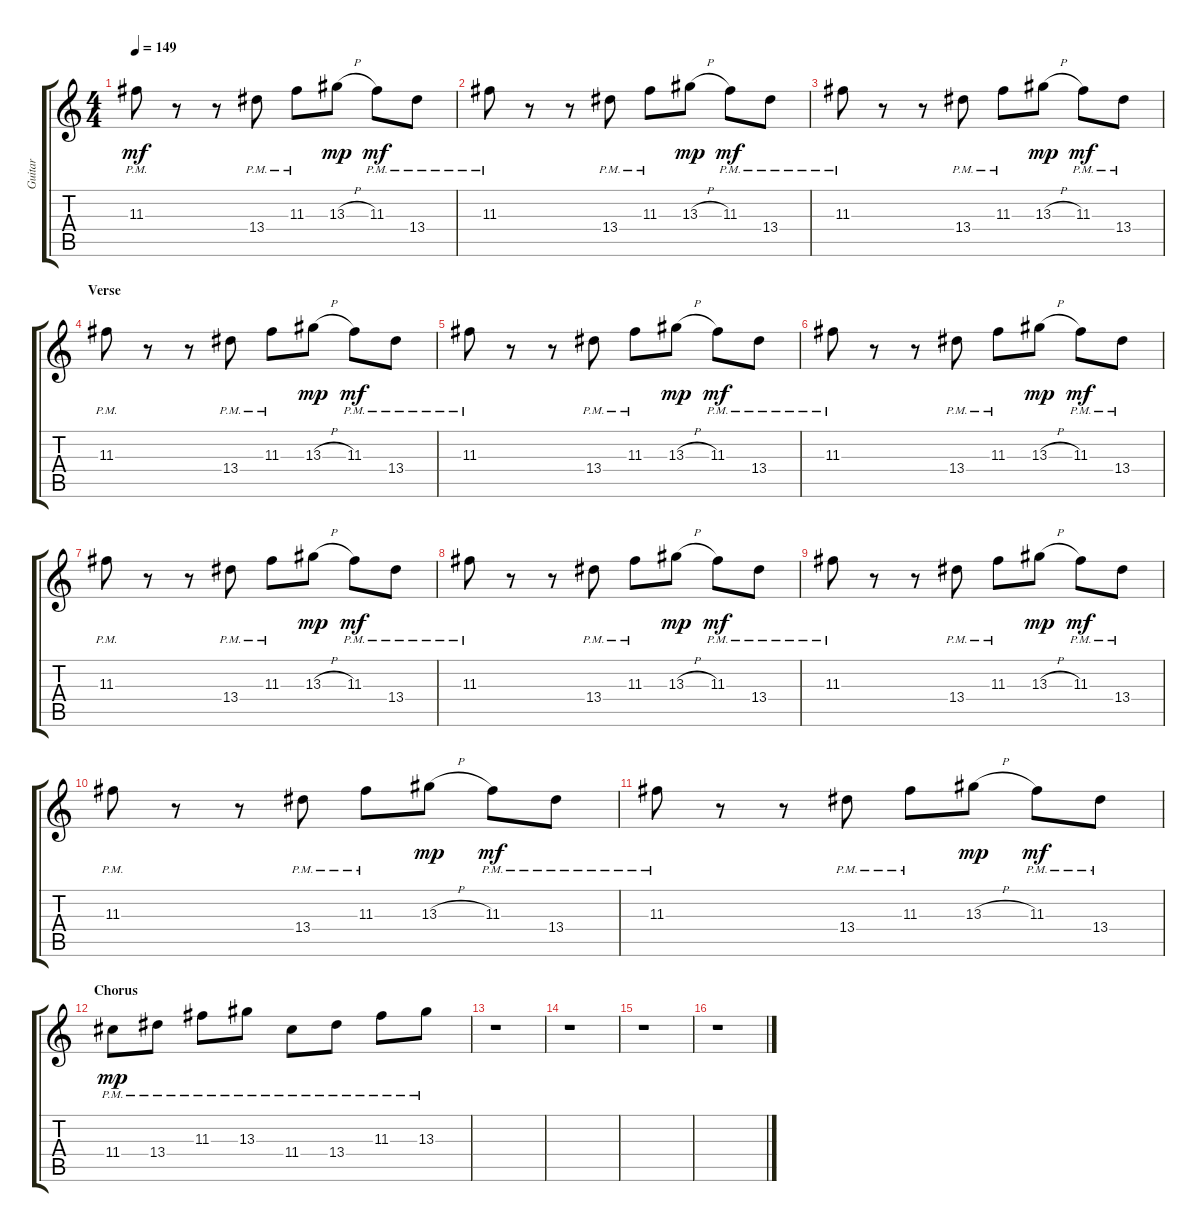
\track ("Guitar" "Guitar") {instrument electricguitarclean}
\staff {score tabs}
\tuning (E4 B3 G3 D3 A2 E2) {hide}
\ts (4 4)
\tempo 149
\clef g2
\ks c
11.3{pm}.8{dy mf} r.8 r.8 13.4{pm}.8 11.3{pm}.8 13.3{h}.8{dy mp} 11.3{pm}.8{dy mf} 13.4{pm}.8 |
11.3{pm}.8 r.8 r.8 13.4{pm}.8 11.3{pm}.8 13.3{h}.8{dy mp} 11.3{pm}.8{dy mf} 13.4{pm}.8 |
11.3{pm}.8 r.8 r.8 13.4{pm}.8 11.3{pm}.8 13.3{h}.8{dy mp} 11.3{pm}.8{dy mf} 13.4{pm}.8 |
\section ("" "Verse")
11.3{pm}.8 r.8 r.8 13.4{pm}.8 11.3{pm}.8 13.3{h}.8{dy mp} 11.3{pm}.8{dy mf} 13.4{pm}.8 |
11.3{pm}.8 r.8 r.8 13.4{pm}.8 11.3{pm}.8 13.3{h}.8{dy mp} 11.3{pm}.8{dy mf} 13.4{pm}.8 |
11.3{pm}.8 r.8 r.8 13.4{pm}.8 11.3{pm}.8 13.3{h}.8{dy mp} 11.3{pm}.8{dy mf} 13.4{pm}.8 |
11.3{pm}.8 r.8 r.8 13.4{pm}.8 11.3{pm}.8 13.3{h}.8{dy mp} 11.3{pm}.8{dy mf} 13.4{pm}.8 |
11.3{pm}.8 r.8 r.8 13.4{pm}.8 11.3{pm}.8 13.3{h}.8{dy mp} 11.3{pm}.8{dy mf} 13.4{pm}.8 |
11.3{pm}.8 r.8 r.8 13.4{pm}.8 11.3{pm}.8 13.3{h}.8{dy mp} 11.3{pm}.8{dy mf} 13.4{pm}.8 |
11.3{pm}.8 r.8 r.8 13.4{pm}.8 11.3{pm}.8 13.3{h}.8{dy mp} 11.3{pm}.8{dy mf} 13.4{pm}.8 |
11.3{pm}.8 r.8 r.8 13.4{pm}.8 11.3{pm}.8 13.3{h}.8{dy mp} 11.3{pm}.8{dy mf} 13.4{pm}.8 |
\section ("" "Chorus")
11.4{pm}.8{dy mp} 13.4{pm}.8 11.3{pm}.8 13.3{pm}.8 11.4{pm}.8 13.4{pm}.8 11.3{pm}.8 13.3{pm}.8 |
r.1 |
r.1 |
r.1 |
r.1
